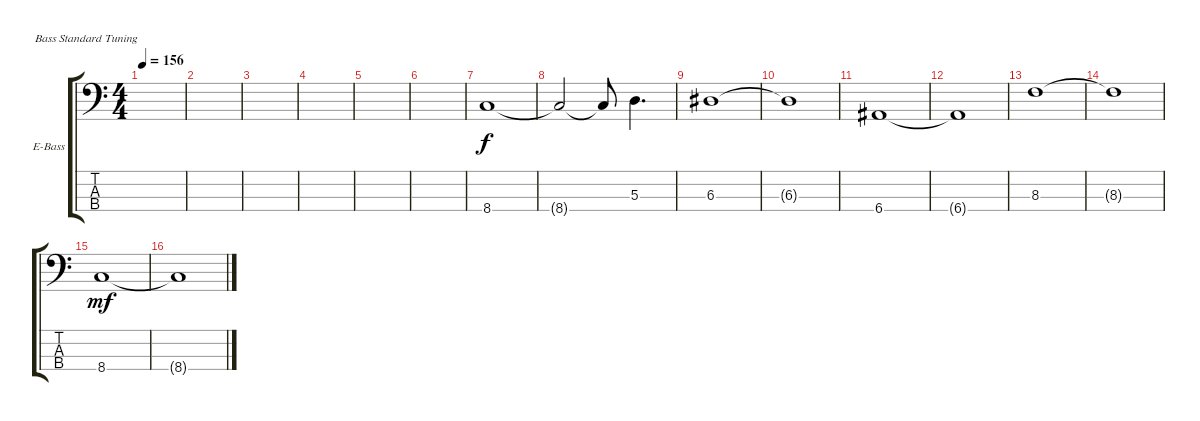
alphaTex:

\defaultSystemsLayout 4
\bracketExtendMode groupsimilarinstruments
\firstSystemTrackNameOrientation horizontal
\otherSystemsTrackNameOrientation horizontal
\track ("Electric Bass" "E-Bass") {instrument electricbassfinger}
\staff {score tabs}
\tuning (G2 D2 A1 E1)
\ts (4 4)
\tempo 156
\clef f4
\scale
0.333333
\ks c
|
\scale
0.333333 |
\scale
0.333333 |
\scale
0.333333 |
\scale
0.333333 |
\scale
0.333333 |
\scale
0.333333 8.4.1{dy f} |
\scale
0.333333 8.4{t}.2 8.4{t}.8 5.3.4{d} |
\scale
0.333333 6.3.1 |
\scale
0.333333 6.3{t}.1 |
\scale
0.333333 6.4.1 |
\scale
0.333333 6.4{t}.1 |
\scale
0.333333 8.3.1 |
8.3{t}.1 |
8.4.1{dy mf} |
8.4{t}.1
